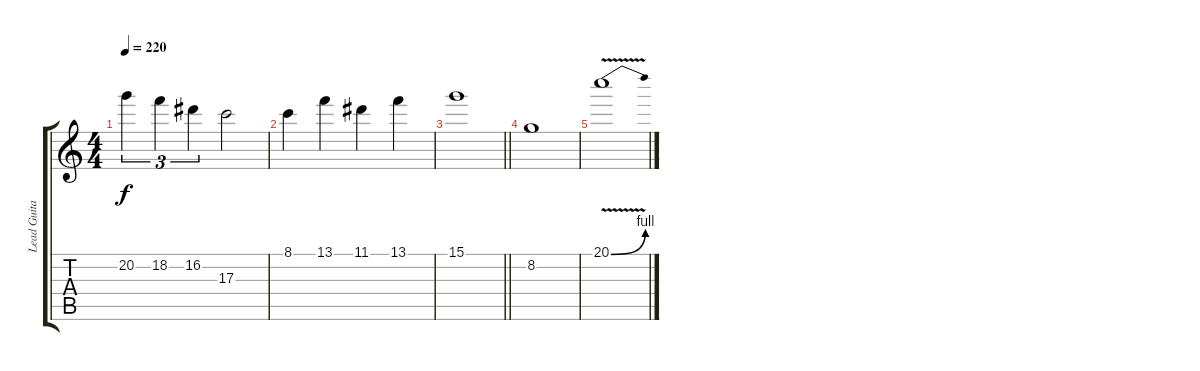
\track ("Lead Guitar" "Lead Guita") {instrument distortionguitar}
\staff {score tabs}
\tuning (E4 B3 G3 D3 A2 E2) {hide}
\ts (4 4)
\tempo 220
\clef g2
\ks c
20.2.4{tu (3 2) dy f} 18.2.4{tu (3 2)} 16.2.4{tu (3 2)} 17.3.2 |
8.1.4 13.1.4 11.1.4 13.1.4 |
\barLineRight lightlight
15.1.1 |
8.2.1 |
20.1{be (bend 0 0 60 4) v}.1
